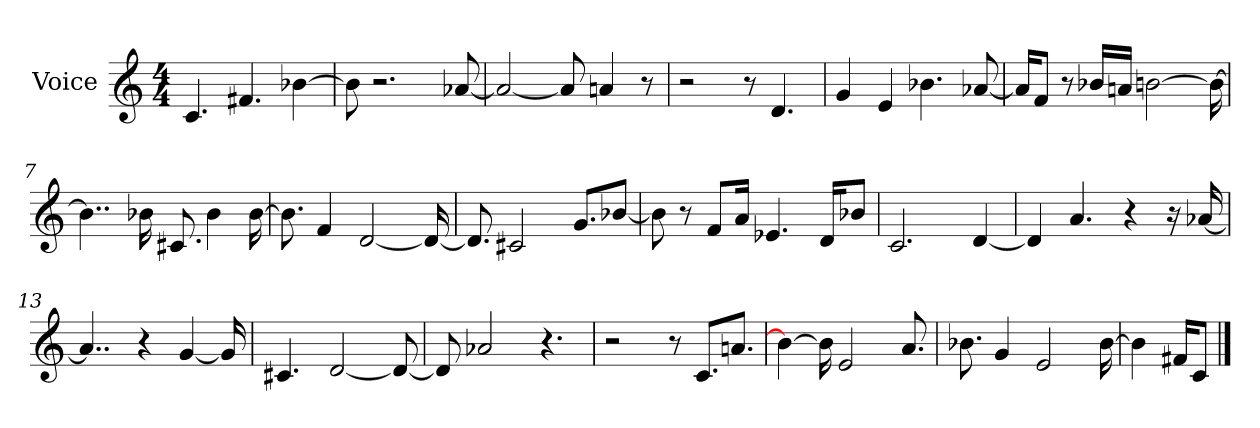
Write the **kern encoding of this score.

**kern
*part1
*staff1
*I"Voice
*I'Voice
*clefG2
*M4/4
=1
4.c/
4.f#X/
[>4b-X\
=2
8b-\]
2.rcc
[<8a-X/
=3
2a-/_<
8a-/]
4an/
8r
=4
2rcc
8r
4.d/
=5
4g/
4e/
4.b-X\
[<8a-X/
=6
16a-/KL]
8f/J
8r
16b-X/LL
16an/JJ
[>2bn\
16b\_
=7
4..b\]
16b-X\
8.c#X/
4b-\
[>16b-\
!!LO:LB:g=z
=8
8.b-\]
4f/
[<2d/
16d/_<
=9
8.d/]
2c#X/
8.g/L
[>8b-X/J
=10
8b-\]
8r
8f/L
16a/Jk
4.e-X/
16d/KL
8b-X/J
=11
2.c/
[<4d/
=12
4d/]
4.a/
4r
16ra
[<16a-X/
=13
4..a-/]
4r
[<4g/
16g/]
=14
4.c#X/
[<2d/
8d/_<
=15
8d/]
2a-X/
4.r
!!LO:LB:g=z
=16
2rcc
8r
8.c/L
8.an/J
=17
4b\_
16b\]
2e/
8.a/
=18
8.b-X\
4g/
2e/
[>16b-\
=19
4b-\]
16f#X/KL
8c/J
==
*-
